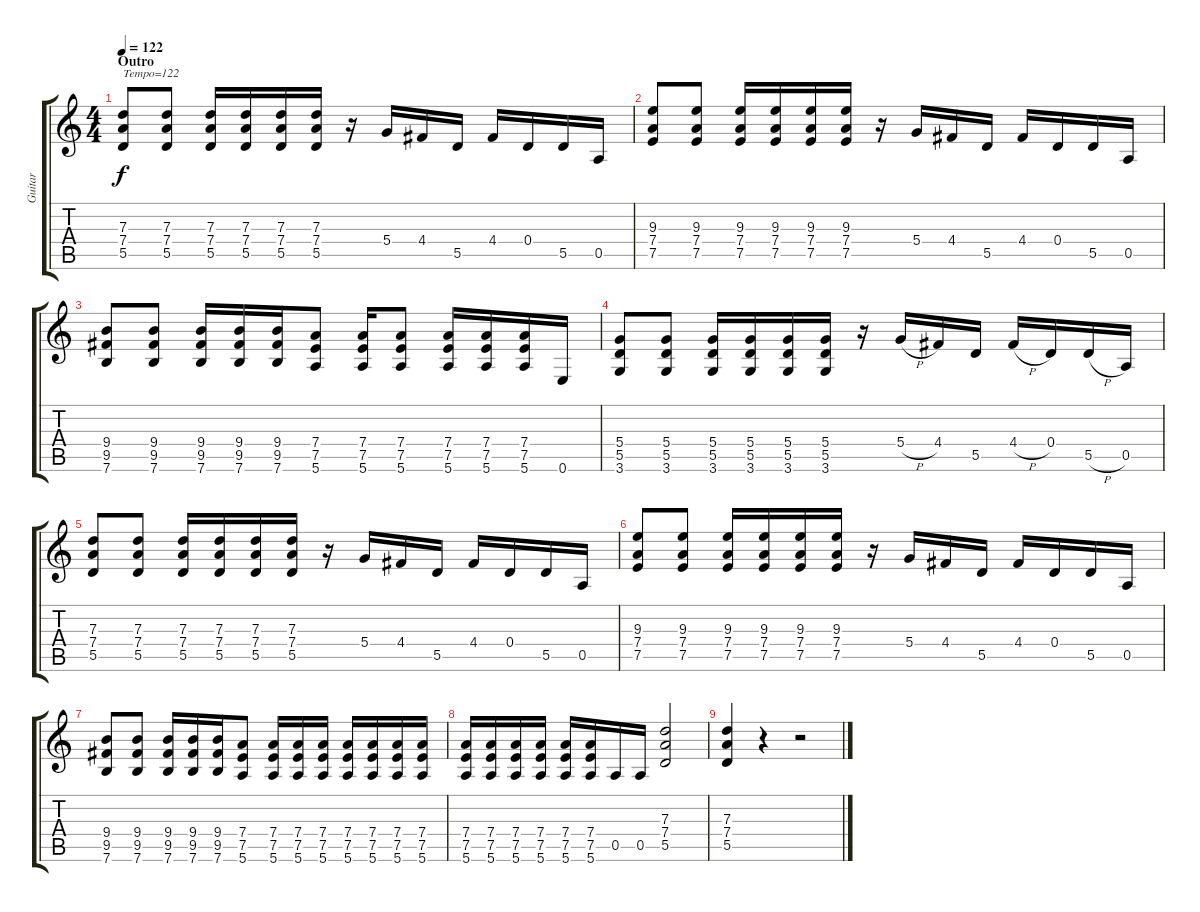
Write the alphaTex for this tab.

\track ("Guitar" "Guitar") {instrument distortionguitar}
\staff {score tabs}
\tuning (E4 B3 G3 D3 A2 E2) {hide}
\ts (4 4)
\section ("" "Outro")
\tempo 122
\clef g2
\ks c
(7.3 7.4 5.5).8{txt "Tempo=122" dy f} (7.3 7.4 5.5).8 (7.3 7.4 5.5).16 (7.3 7.4 5.5).16 (7.3 7.4 5.5).16 (7.3 7.4 5.5).16 r.16 5.4.16 4.4.16 5.5.16 4.4.16 0.4.16 5.5.16 0.5.16 |
(9.3 7.4 7.5).8 (9.3 7.4 7.5).8 (9.3 7.4 7.5).16 (9.3 7.4 7.5).16 (9.3 7.4 7.5).16 (9.3 7.4 7.5).16 r.16 5.4.16 4.4.16 5.5.16 4.4.16 0.4.16 5.5.16 0.5.16 |
(9.4 9.5 7.6).8 (9.4 9.5 7.6).8 (9.4 9.5 7.6).16 (9.4 9.5 7.6).16 (9.4 9.5 7.6).16 (7.4 7.5 5.6).8 (7.4 7.5 5.6).16 (7.4 7.5 5.6).8 (7.4 7.5 5.6).16 (7.4 7.5 5.6).16 (7.4 7.5 5.6).16 0.6.16 |
(5.4 5.5 3.6).8 (5.4 5.5 3.6).8 (5.4 5.5 3.6).16 (5.4 5.5 3.6).16 (5.4 5.5 3.6).16 (5.4 5.5 3.6).16 r.16 5.4{h}.16 4.4.16 5.5.16 4.4{h}.16 0.4.16 5.5{h}.16 0.5.16 |
(7.3 7.4 5.5).8 (7.3 7.4 5.5).8 (7.3 7.4 5.5).16 (7.3 7.4 5.5).16 (7.3 7.4 5.5).16 (7.3 7.4 5.5).16 r.16 5.4.16 4.4.16 5.5.16 4.4.16 0.4.16 5.5.16 0.5.16 |
(9.3 7.4 7.5).8 (9.3 7.4 7.5).8 (9.3 7.4 7.5).16 (9.3 7.4 7.5).16 (9.3 7.4 7.5).16 (9.3 7.4 7.5).16 r.16 5.4.16 4.4.16 5.5.16 4.4.16 0.4.16 5.5.16 0.5.16 |
(9.4 9.5 7.6).8 (9.4 9.5 7.6).8 (9.4 9.5 7.6).16 (9.4 9.5 7.6).16 (9.4 9.5 7.6).16 (7.4 7.5 5.6).8 (7.4 7.5 5.6).16 (7.4 7.5 5.6).16 (7.4 7.5 5.6).16 (7.4 7.5 5.6).16 (7.4 7.5 5.6).16 (7.4 7.5 5.6).16 (7.4 7.5 5.6).16 |
(7.4 7.5 5.6).16 (7.4 7.5 5.6).16 (7.4 7.5 5.6).16 (7.4 7.5 5.6).16 (7.4 7.5 5.6).16 (7.4 7.5 5.6).16 0.5.16 0.5.16 (7.3 7.4 5.5).2 |
(7.3 7.4 5.5).4 r.4 r.2
